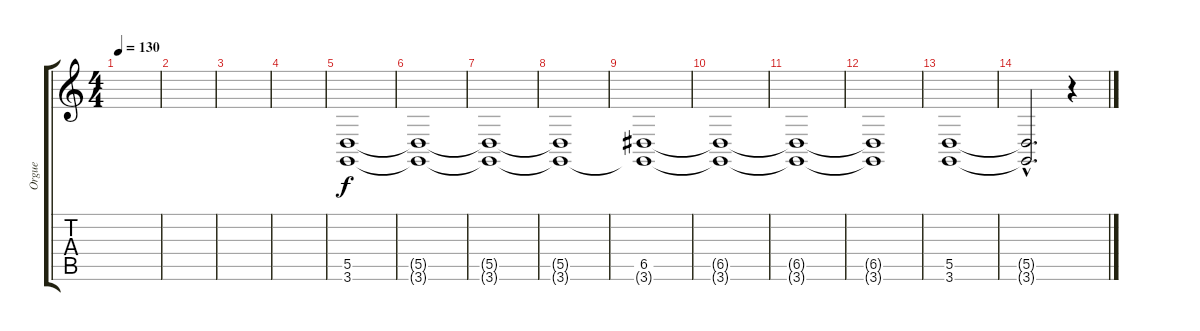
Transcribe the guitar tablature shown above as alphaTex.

\track ("Orgue" "Orgue") {instrument churchorgan}
\staff {score tabs}
\tuning (E4 B3 G3 D3 A2 E2) {hide}
\ts (4 4)
\tempo 130
\clef g2
\ks c
|
|
|
|
(5.5 3.6).1 |
(5.5{t} 3.6{t}).1 |
(5.5{t} 3.6{t}).1 |
(5.5{t} 3.6{t}).1 |
(6.5 3.6{t}).1 |
(6.5{t} 3.6{t}).1 |
(6.5{t} 3.6{t}).1 |
(6.5{t} 3.6{t}).1 |
(5.5 3.6).1 |
(5.5{hac t} 3.6{hac t}).2{d} r.4
